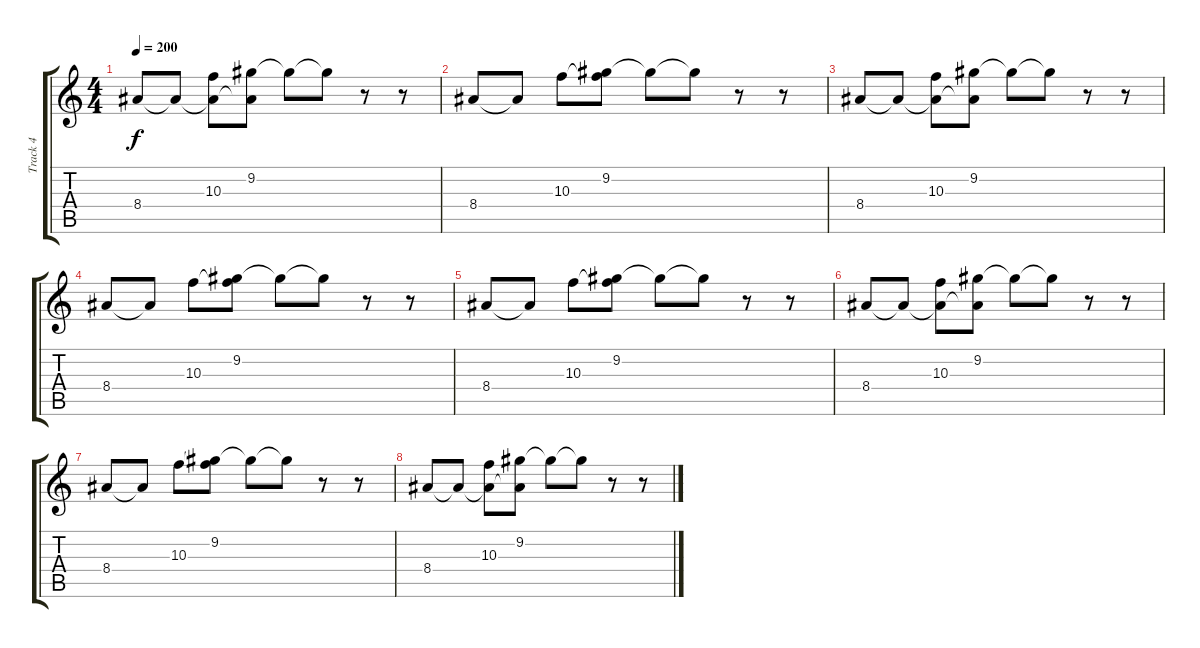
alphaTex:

\track ("Track 4" "Track 4") {instrument distortionguitar}
\staff {score tabs}
\tuning (E4 B3 G3 D3 A2 D2) {hide}
\ts (4 4)
\tempo 200
\clef g2
\ks c
8.4.8{dy f} 8.4{t}.8 (10.3 8.4{t}).8 (9.2 8.4{t}).8 9.2{t}.8 9.2{t}.8 r.8 r.8 |
8.4.8 8.4{t}.8 10.3.8 (9.2 10.3{t}).8 9.2{t}.8 9.2{t}.8 r.8 r.8 |
8.4.8 8.4{t}.8 (10.3 8.4{t}).8 (9.2 8.4{t}).8 9.2{t}.8 9.2{t}.8 r.8 r.8 |
8.4.8 8.4{t}.8 10.3.8 (9.2 10.3{t}).8 9.2{t}.8 9.2{t}.8 r.8 r.8 |
8.4.8 8.4{t}.8 10.3.8 (9.2 10.3{t}).8 9.2{t}.8 9.2{t}.8 r.8 r.8 |
8.4.8 8.4{t}.8 (10.3 8.4{t}).8 (9.2 8.4{t}).8 9.2{t}.8 9.2{t}.8 r.8 r.8 |
8.4.8 8.4{t}.8 10.3.8 (9.2 10.3{t}).8 9.2{t}.8 9.2{t}.8 r.8 r.8 |
8.4.8 8.4{t}.8 (10.3 8.4{t}).8 (9.2 8.4{t}).8 9.2{t}.8 9.2{t}.8 r.8 r.8
